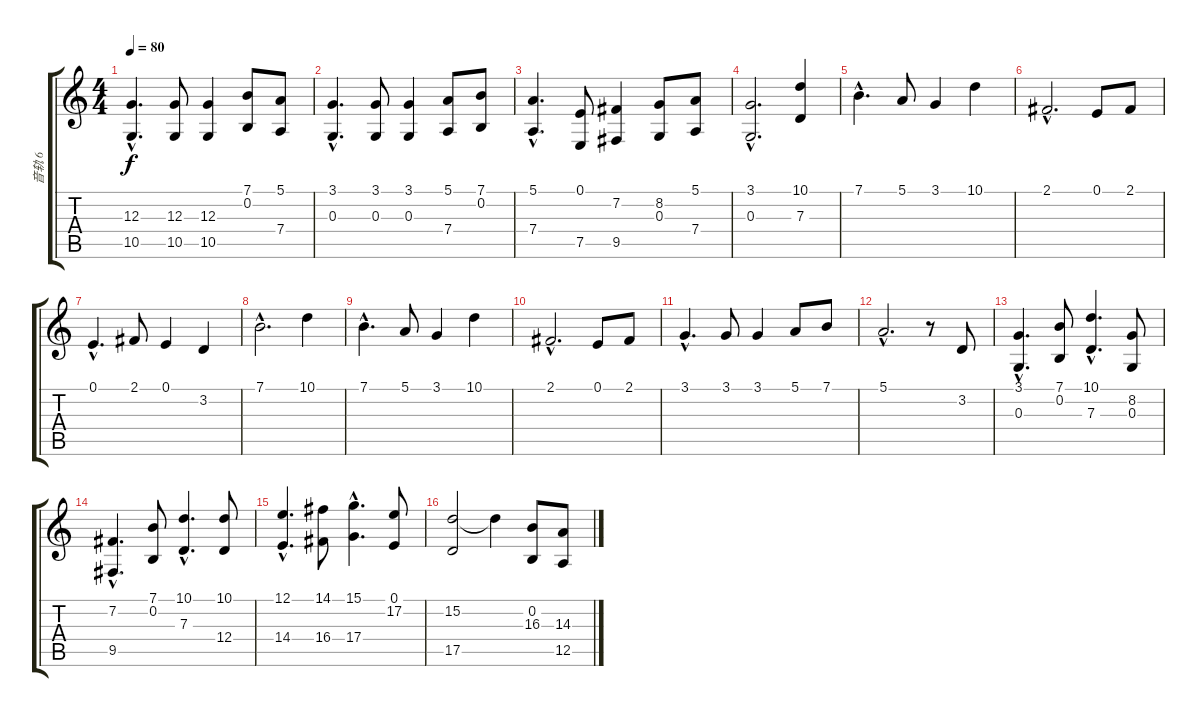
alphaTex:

\track ("音轨 6" "音轨 6") {instrument brightacousticpiano}
\staff {score tabs}
\tuning (E4 B3 G3 D3 A2 E2) {hide}
\ts (4 4)
\tempo 80
\clef g2
\ks c
(12.3{hac} 10.5{hac}).4{d dy f} (12.3 10.5).8 (12.3 10.5).4 (7.1 0.2).8 (5.1 7.4).8 |
(3.1{hac} 0.3{hac}).4{d} (3.1 0.3).8 (3.1 0.3).4 (5.1 7.4).8 (7.1 0.2).8 |
(5.1{hac} 7.4{hac}).4{d} (0.1 7.5).8 (7.2 9.5).4 (8.2 0.3).8 (5.1 7.4).8 |
(3.1{hac} 0.3{hac}).2{d} (10.1 7.3).4 |
7.1{hac}.4{d} 5.1.8 3.1.4 10.1.4 |
2.1{hac}.2{d} 0.1.8 2.1.8 |
0.1{hac}.4{d} 2.1.8 0.1.4 3.2.4 |
7.1{hac}.2{d} 10.1.4 |
7.1{hac}.4{d} 5.1.8 3.1.4 10.1.4 |
2.1{hac}.2{d} 0.1.8 2.1.8 |
3.1{hac}.4{d} 3.1.8 3.1.4 5.1.8 7.1.8 |
5.1{hac}.2{d} r.8 3.2.8 |
(3.1{hac} 0.3{hac}).4{d} (7.1 0.2).8 (10.1{hac} 7.3{hac}).4{d} (8.2 0.3).8 |
(7.2{hac} 9.5{hac}).4{d} (7.1 0.2).8 (10.1{hac} 7.3{hac}).4{d} (10.1 12.4).8 |
(12.1{hac} 14.4{hac}).4{d} (14.1 16.4).8 (15.1{hac} 17.4{hac}).4{d} (0.1 17.2).8 |
(15.2 17.5).2 15.2{t}.4 (0.2 16.3).8 (14.3 12.5).8
